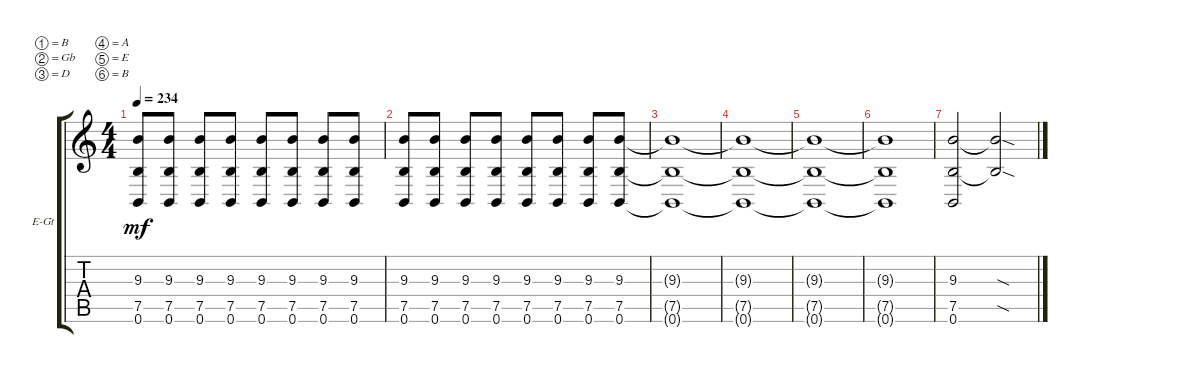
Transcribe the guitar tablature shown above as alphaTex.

\bracketExtendMode groupsimilarinstruments
\firstSystemTrackNameOrientation horizontal
\otherSystemsTrackNameOrientation horizontal
\track ("Electric Guitar 2" "E-Gt") {instrument distortionguitar}
\staff {score tabs}
\tuning (B3 Gb3 D3 A2 E2 B1)
\ts (4 4)
\tempo 234
\clef g2
\ks c
(0.6 7.5 9.3).8{dy mf} (0.6 7.5 9.3).8 (0.6 7.5 9.3).8 (0.6 7.5 9.3).8 (0.6 7.5 9.3).8 (0.6 7.5 9.3).8 (0.6 7.5 9.3).8 (0.6 7.5 9.3).8 |
(0.6 7.5 9.3).8 (0.6 7.5 9.3).8 (0.6 7.5 9.3).8 (0.6 7.5 9.3).8 (0.6 7.5 9.3).8 (0.6 7.5 9.3).8 (0.6 7.5 9.3).8 (0.6 7.5 9.3).8 |
(0.6{t} 7.5{t} 9.3{t}).1 |
(0.6{t} 7.5{t} 9.3{t}).1 |
(0.6{t} 7.5{t} 9.3{t}).1 |
(0.6{t} 7.5{t} 9.3{t}).1 |
(0.6 7.5 9.3).2 (7.5{sod t} 9.3{sod t}).2
